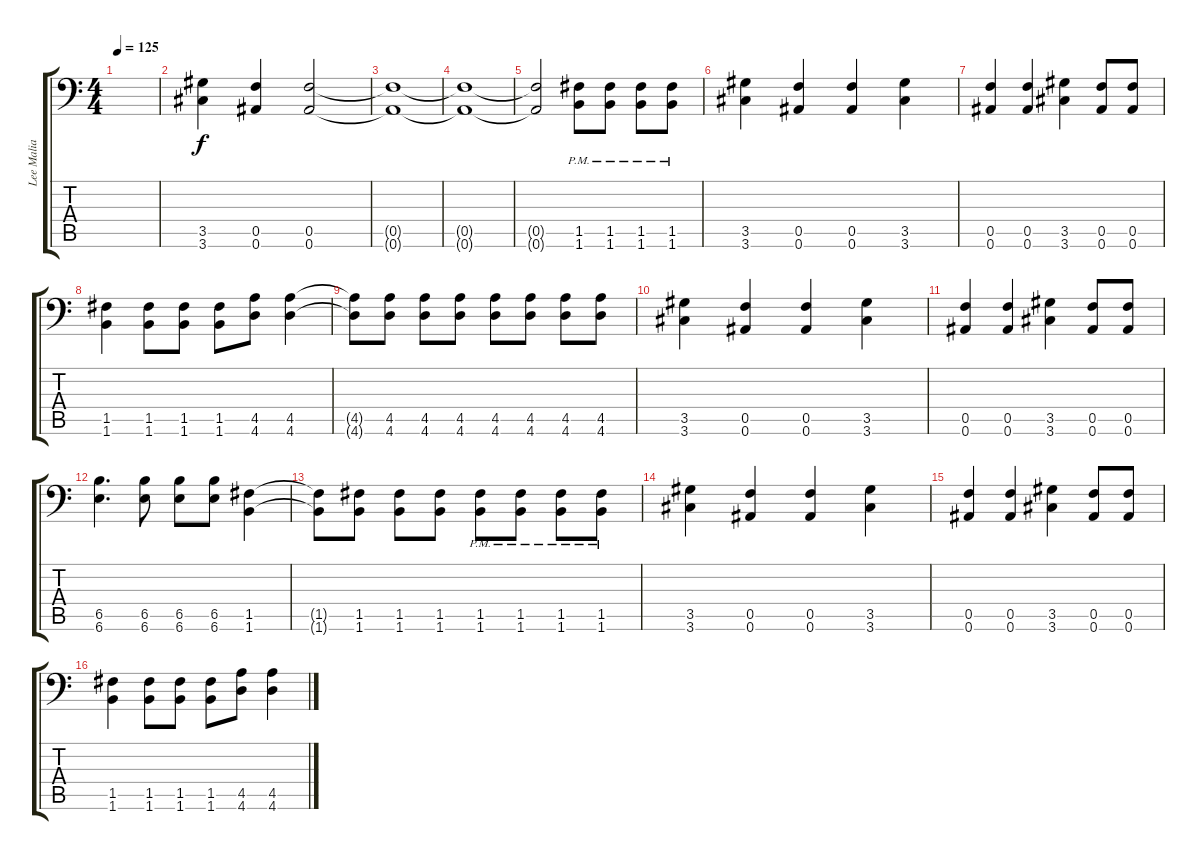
\track ("Lee Malia" "Lee Malia") {instrument distortionguitar}
\staff {score tabs}
\tuning (C4 G3 Eb3 Bb2 F2 Bb1) {hide}
\ts (4 4)
\tempo 125
\clef f4
\ks c
|
(3.5 3.6).4 (0.5 0.6).4 (0.5 0.6).2 |
(0.5{t} 0.6{t}).1 |
(0.5{t} 0.6{t}).1 |
(0.5{t} 0.6{t}).2 (1.5{pm} 1.6{pm}).8 (1.5{pm} 1.6{pm}).8 (1.5{pm} 1.6{pm}).8 (1.5{pm} 1.6{pm}).8 |
(3.5 3.6).4 (0.5 0.6).4 (0.5 0.6).4 (3.5 3.6).4 |
(0.5 0.6).4 (0.5 0.6).4 (3.5 3.6).4 (0.5 0.6).8 (0.5 0.6).8 |
(1.5 1.6).4 (1.5 1.6).8 (1.5 1.6).8 (1.5 1.6).8 (4.5 4.6).8 (4.5 4.6).4 |
(4.5{t} 4.6{t}).8 (4.5 4.6).8 (4.5 4.6).8 (4.5 4.6).8 (4.5 4.6).8 (4.5 4.6).8 (4.5 4.6).8 (4.5 4.6).8 |
(3.5 3.6).4 (0.5 0.6).4 (0.5 0.6).4 (3.5 3.6).4 |
(0.5 0.6).4 (0.5 0.6).4 (3.5 3.6).4 (0.5 0.6).8 (0.5 0.6).8 |
(6.5 6.6).4{d} (6.5 6.6).8 (6.5 6.6).8 (6.5 6.6).8 (1.5 1.6).4 |
(1.5{t} 1.6{t}).8 (1.5 1.6).8 (1.5 1.6).8 (1.5 1.6).8 (1.5{pm} 1.6{pm}).8 (1.5{pm} 1.6{pm}).8 (1.5{pm} 1.6{pm}).8 (1.5{pm} 1.6{pm}).8 |
(3.5 3.6).4 (0.5 0.6).4 (0.5 0.6).4 (3.5 3.6).4 |
(0.5 0.6).4 (0.5 0.6).4 (3.5 3.6).4 (0.5 0.6).8 (0.5 0.6).8 |
(1.5 1.6).4 (1.5 1.6).8 (1.5 1.6).8 (1.5 1.6).8 (4.5 4.6).8 (4.5 4.6).4
